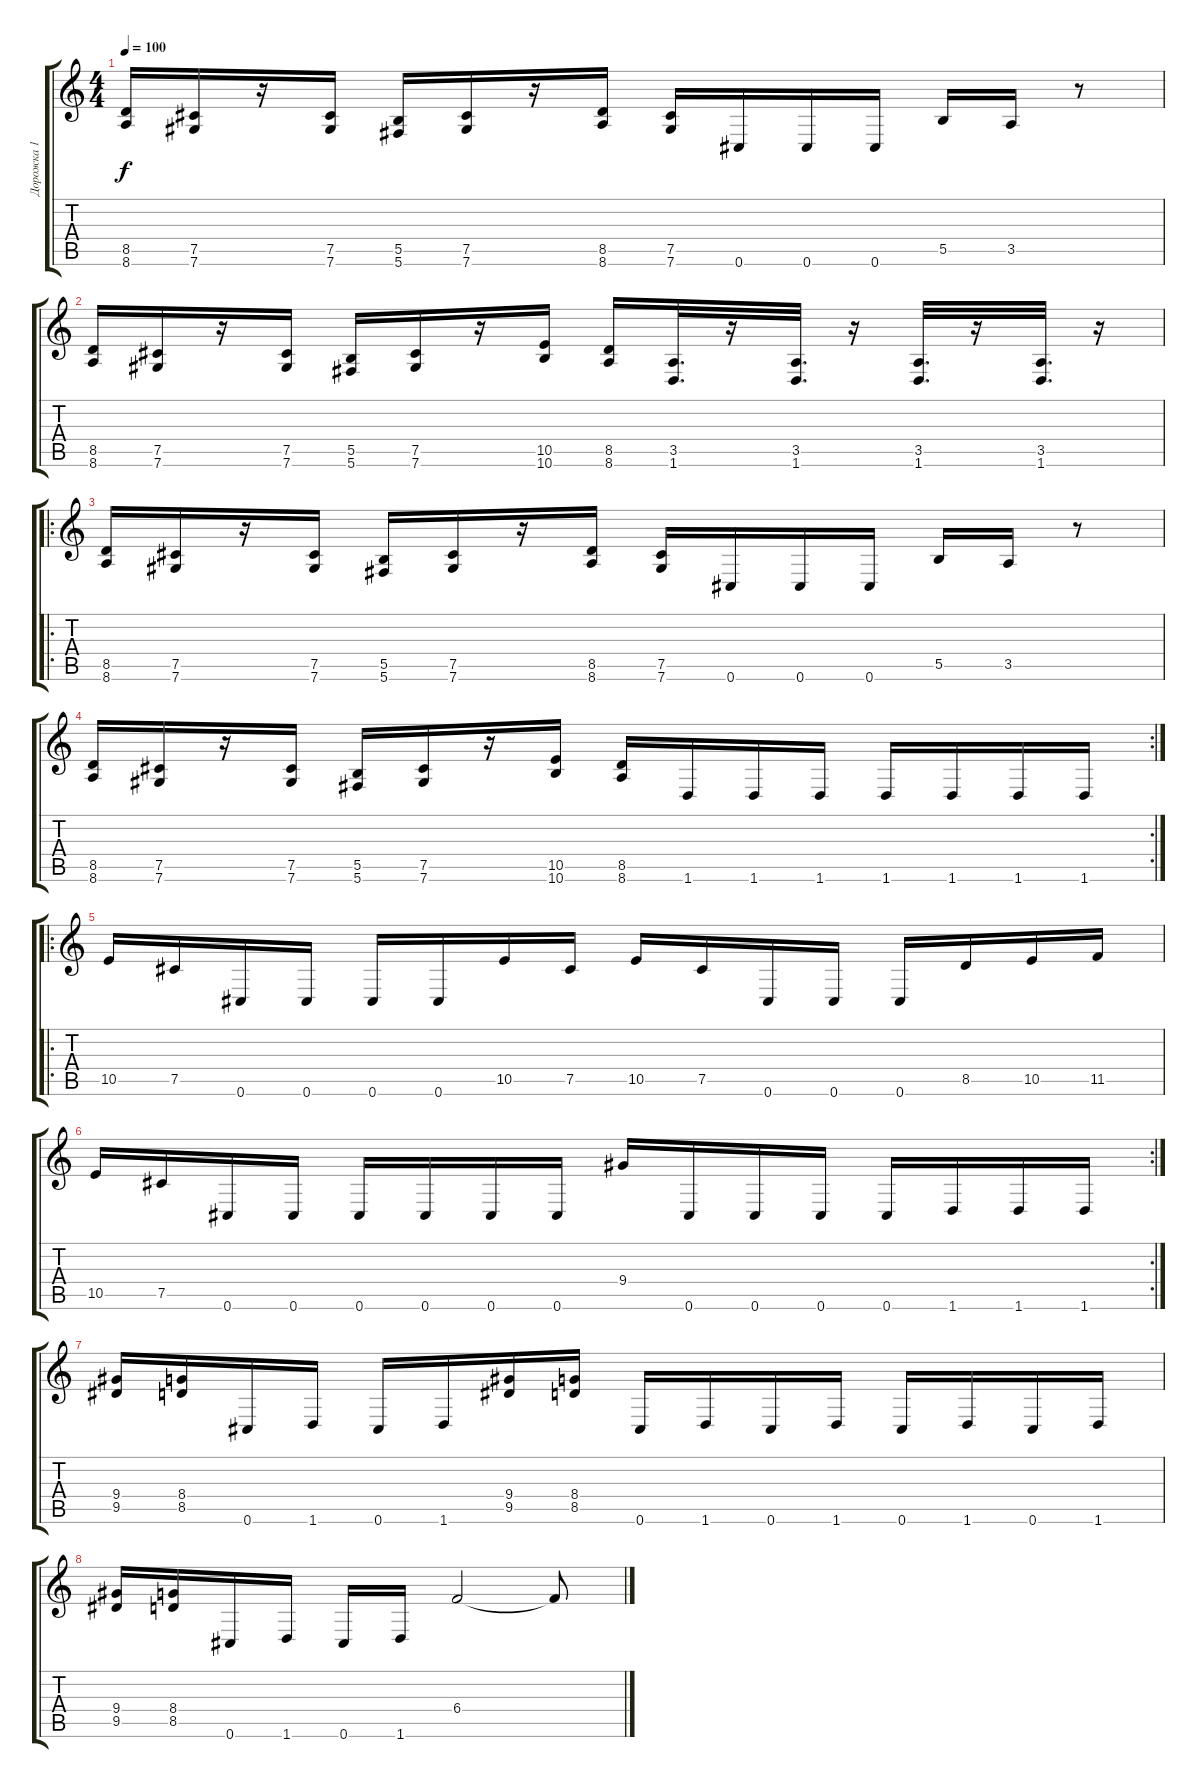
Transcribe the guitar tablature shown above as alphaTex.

\track ("Дорожка 1" "Дорожка 1") {instrument distortionguitar}
\staff {score tabs}
\tuning (Db4 Ab3 E3 B2 Gb2 Db2) {hide}
\ts (4 4)
\tempo 100
\clef g2
\ks c
(8.5 8.6).16{dy f} (7.5 7.6).16 r.16 (7.5 7.6).16 (5.5 5.6).16 (7.5 7.6).16 r.16 (8.5 8.6).16 (7.5 7.6).16 0.6.16 0.6.16 0.6.16 5.5.16 3.5.16 r.8 |
(8.5 8.6).16 (7.5 7.6).16 r.16 (7.5 7.6).16 (5.5 5.6).16 (7.5 7.6).16 r.16 (10.5 10.6).16 (8.5 8.6).16 (3.5 1.6).32{d} r.16 (3.5 1.6).32{d} r.16 (3.5 1.6).32{d} r.16 (3.5 1.6).32{d} r.16 |
\ro
(8.5 8.6).16 (7.5 7.6).16 r.16 (7.5 7.6).16 (5.5 5.6).16 (7.5 7.6).16 r.16 (8.5 8.6).16 (7.5 7.6).16 0.6.16 0.6.16 0.6.16 5.5.16 3.5.16 r.8 |
\rc 2
(8.5 8.6).16 (7.5 7.6).16 r.16 (7.5 7.6).16 (5.5 5.6).16 (7.5 7.6).16 r.16 (10.5 10.6).16 (8.5 8.6).16 1.6.16 1.6.16 1.6.16 1.6.16 1.6.16 1.6.16 1.6.16 |
\ro
10.5.16 7.5.16 0.6.16 0.6.16 0.6.16 0.6.16 10.5.16 7.5.16 10.5.16 7.5.16 0.6.16 0.6.16 0.6.16 8.5.16 10.5.16 11.5.16 |
\rc 2
10.5.16 7.5.16 0.6.16 0.6.16 0.6.16 0.6.16 0.6.16 0.6.16 9.4.16 0.6.16 0.6.16 0.6.16 0.6.16 1.6.16 1.6.16 1.6.16 |
(9.4 9.5).16 (8.4 8.5).16 0.6.16 1.6.16 0.6.16 1.6.16 (9.4 9.5).16 (8.4 8.5).16 0.6.16 1.6.16 0.6.16 1.6.16 0.6.16 1.6.16 0.6.16 1.6.16 |
(9.4 9.5).16 (8.4 8.5).16 0.6.16 1.6.16 0.6.16 1.6.16 6.4.2 6.4{t}.8
